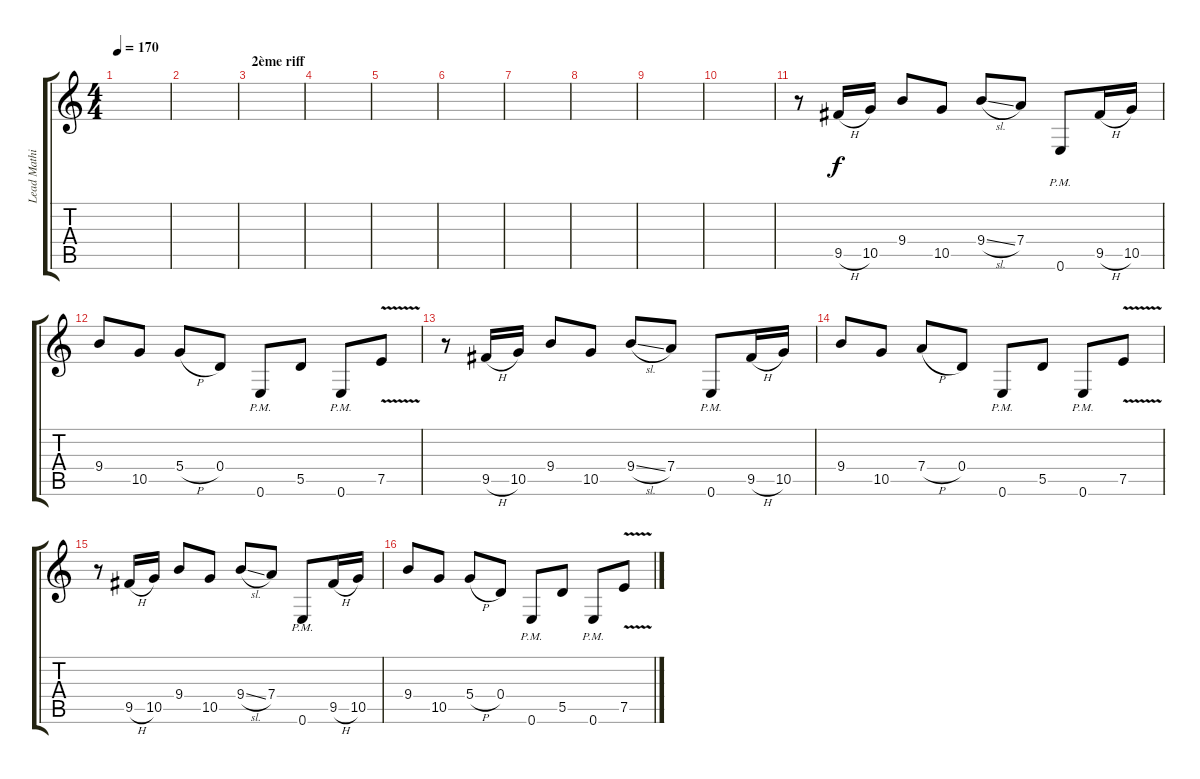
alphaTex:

\track ("Lead Mathieu" "Lead Mathi") {instrument distortionguitar}
\staff {score tabs}
\tuning (E4 B3 G3 D3 A2 E2) {hide}
\ts (4 4)
\tempo 170
\clef g2
\ks c
|
|
\section ("" "2ème riff")
|
|
|
|
|
|
|
|
r.8 9.5{h}.16 10.5.16 9.4.8 10.5.8 9.4{sl}.8 7.4.8 0.6{pm}.8 9.5{h}.16 10.5.16 |
9.4.8 10.5.8 5.4{h}.8 0.4.8 0.6{pm}.8 5.5.8 0.6{pm}.8 7.5{v}.8 |
r.8 9.5{h}.16 10.5.16 9.4.8 10.5.8 9.4{sl}.8 7.4.8 0.6{pm}.8 9.5{h}.16 10.5.16 |
9.4.8 10.5.8 7.4{h}.8 0.4.8 0.6{pm}.8 5.5.8 0.6{pm}.8 7.5{v}.8 |
r.8 9.5{h}.16 10.5.16 9.4.8 10.5.8 9.4{sl}.8 7.4.8 0.6{pm}.8 9.5{h}.16 10.5.16 |
9.4.8 10.5.8 5.4{h}.8 0.4.8 0.6{pm}.8 5.5.8 0.6{pm}.8 7.5{v}.8
